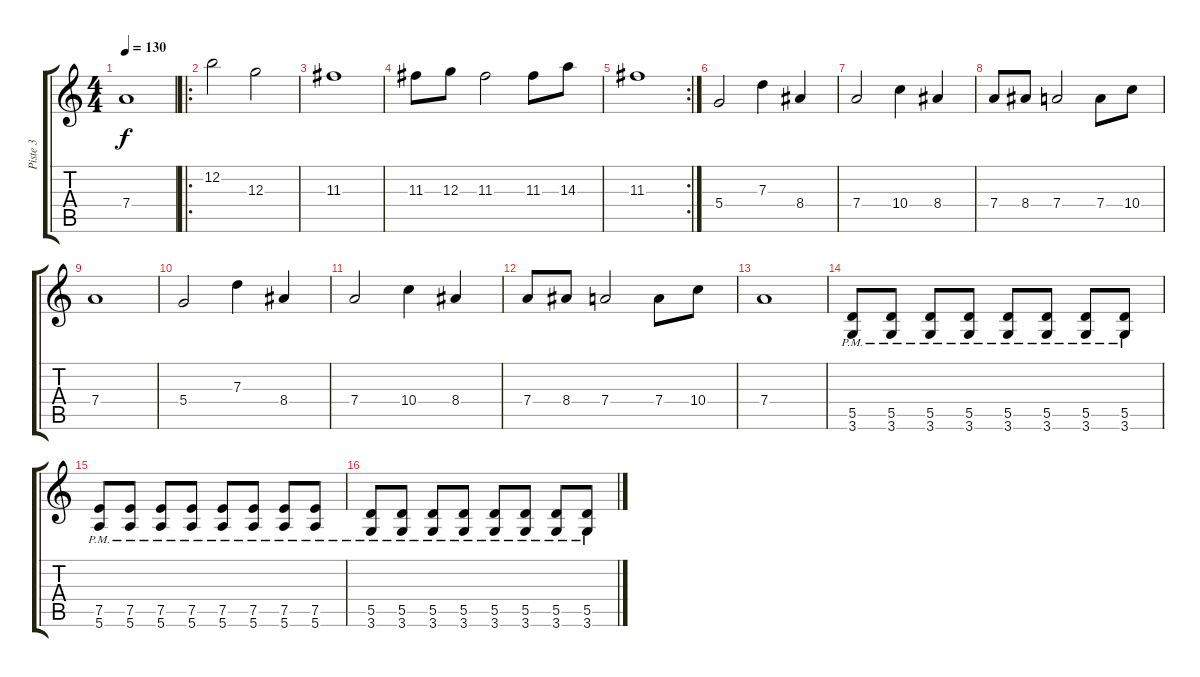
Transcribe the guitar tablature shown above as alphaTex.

\track ("Piste 3" "Piste 3") {instrument distortionguitar}
\staff {score tabs}
\tuning (E4 B3 G3 D3 A2 E2) {hide}
\ts (4 4)
\tempo 130
\clef g2
\ks c
7.4.1{dy f} |
\ro
12.2.2 12.3.2 |
11.3.1 |
11.3.8 12.3.8 11.3.2 11.3.8 14.3.8 |
\rc 2
11.3.1 |
5.4.2 7.3.4 8.4.4 |
7.4.2 10.4.4 8.4.4 |
7.4.8 8.4.8 7.4.2 7.4.8 10.4.8 |
7.4.1 |
5.4.2 7.3.4 8.4.4 |
7.4.2 10.4.4 8.4.4 |
7.4.8 8.4.8 7.4.2 7.4.8 10.4.8 |
7.4.1 |
(5.5{pm} 3.6).8 (5.5{pm} 3.6).8 (5.5{pm} 3.6).8 (5.5{pm} 3.6).8 (5.5{pm} 3.6).8 (5.5{pm} 3.6).8 (5.5{pm} 3.6).8 (5.5{pm} 3.6).8 |
(7.5{pm} 5.6).8 (7.5{pm} 5.6).8 (7.5{pm} 5.6).8 (7.5{pm} 5.6).8 (7.5{pm} 5.6).8 (7.5{pm} 5.6).8 (7.5{pm} 5.6).8 (7.5{pm} 5.6).8 |
(5.5{pm} 3.6).8 (5.5{pm} 3.6).8 (5.5{pm} 3.6).8 (5.5{pm} 3.6).8 (5.5{pm} 3.6).8 (5.5{pm} 3.6).8 (5.5{pm} 3.6).8 (5.5{pm} 3.6).8
